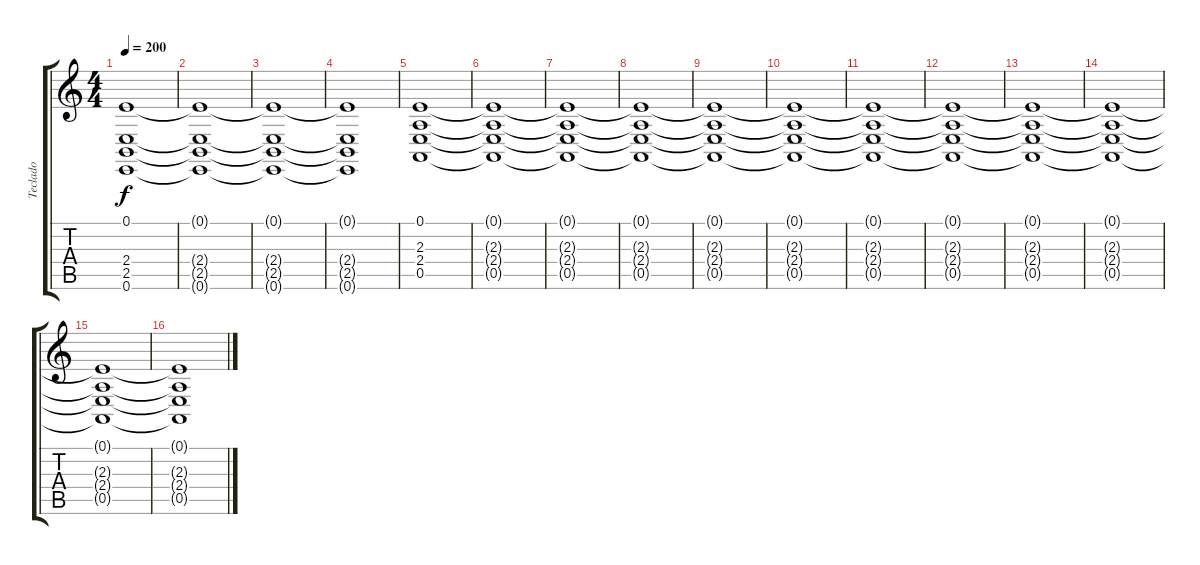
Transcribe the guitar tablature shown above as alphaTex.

\track ("Teclado" "Teclado") {instrument pad2warm}
\staff {score tabs}
\tuning (E4 B3 G3 D3 A2 E2) {hide}
\ts (4 4)
\tempo 200
\clef g2
\ks c
(0.1{t} 2.4{t} 2.5{t} 0.6{t}).1{dy f} |
(0.1{t} 2.4{t} 2.5{t} 0.6{t}).1 |
(0.1{t} 2.4{t} 2.5{t} 0.6{t}).1 |
(0.1{t} 2.4{t} 2.5{t} 0.6{t}).1 |
(0.1 2.3 2.4 0.5).1 |
(0.1{t} 2.3{t} 2.4{t} 0.5{t}).1 |
(0.1{t} 2.3{t} 2.4{t} 0.5{t}).1 |
(0.1{t} 2.3{t} 2.4{t} 0.5{t}).1 |
(0.1{t} 2.3{t} 2.4{t} 0.5{t}).1 |
(0.1{t} 2.3{t} 2.4{t} 0.5{t}).1 |
(0.1{t} 2.3{t} 2.4{t} 0.5{t}).1 |
(0.1{t} 2.3{t} 2.4{t} 0.5{t}).1 |
(0.1{t} 2.3{t} 2.4{t} 0.5{t}).1 |
(0.1{t} 2.3{t} 2.4{t} 0.5{t}).1 |
(0.1{t} 2.3{t} 2.4{t} 0.5{t}).1 |
(0.1{t} 2.3{t} 2.4{t} 0.5{t}).1
